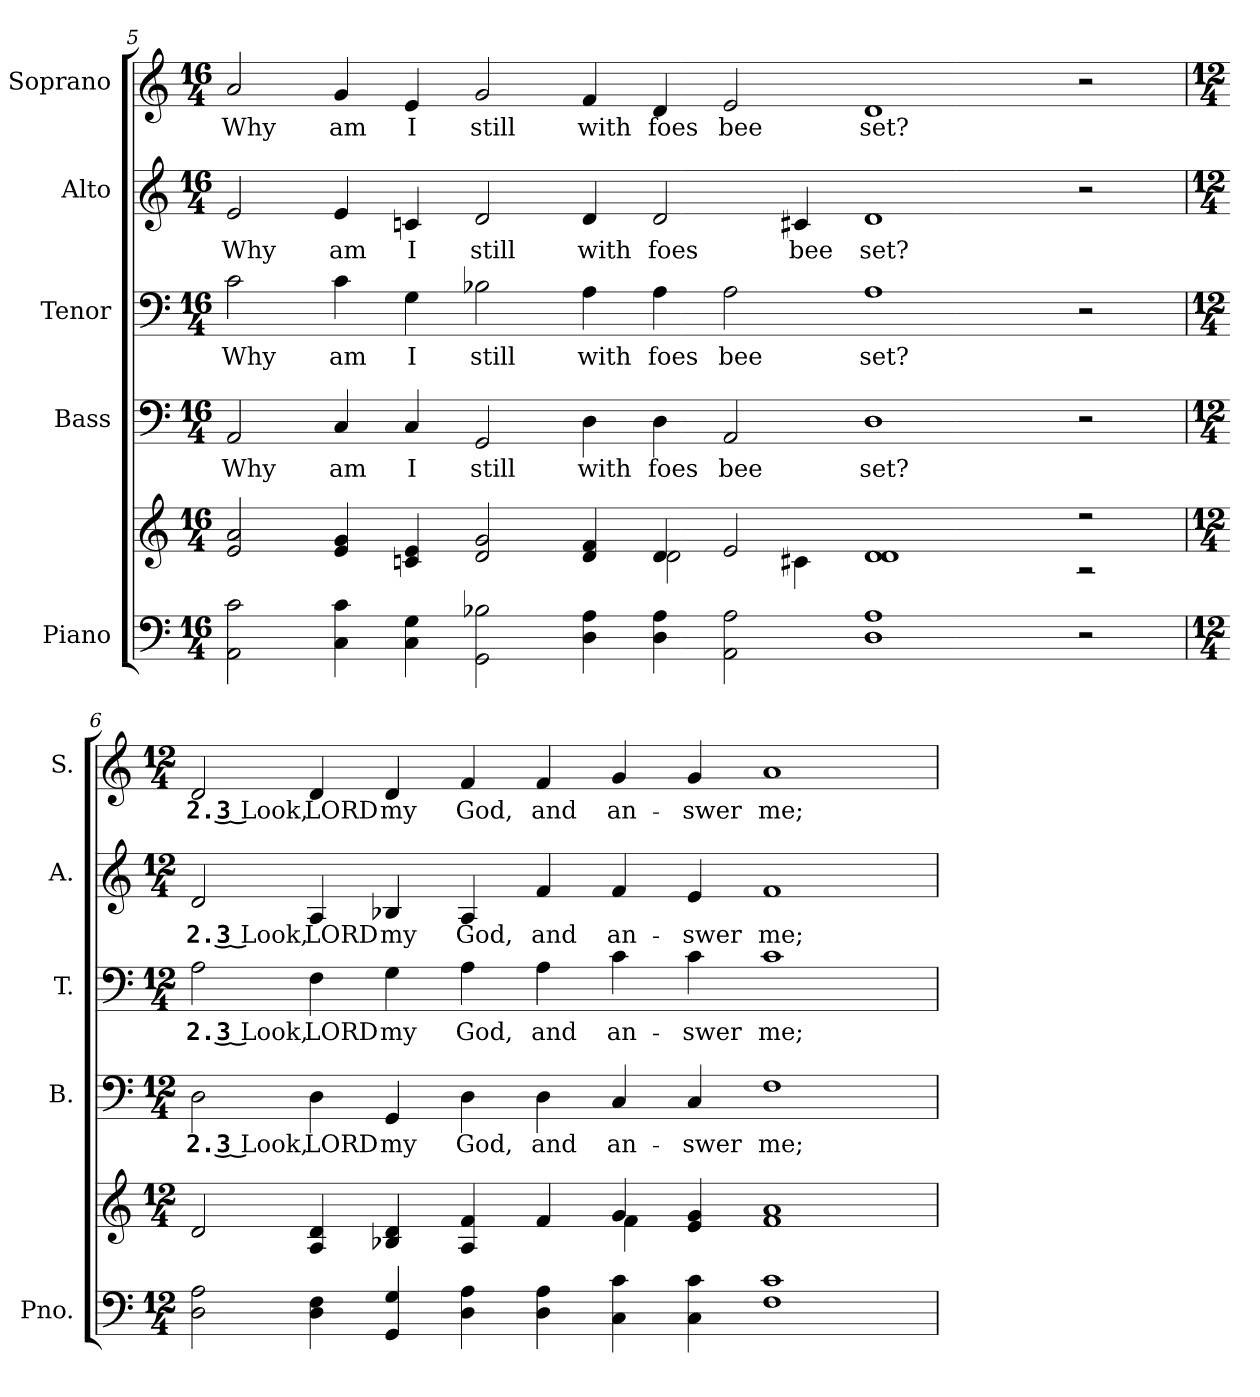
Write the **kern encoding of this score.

**kern	**kern	**kern	**text	**kern	**text	**kern	**text	**kern	**text
*part5	*part5	*part4	*part4	*part3	*part3	*part2	*part2	*part1	*part1
*staff6	*staff5	*staff4	*staff4	*staff3	*staff3	*staff2	*staff2	*staff1	*staff1
*I"Piano	*	*I"Bass	*	*I"Tenor	*	*I"Alto	*	*I"Soprano	*
*I'Pno.	*	*I'B.	*	*I'T.	*	*I'A.	*	*I'S.	*
!!LO:PB:g=z
*clefF4	*clefG2	*clefF4	*	*clefF4	*	*clefG2	*	*clefG2	*
*k[]	*k[]	*k[]	*	*k[]	*	*k[]	*	*k[]	*
*C:	*C:	*C:	*	*C:	*	*C:	*	*C:	*
*M16/4	*M16/4	*M16/4	*	*M16/4	*	*M16/4	*	*M16/4	*
=5	=5	=5	=5	=5	=5	=5	=5	=5	=5
*	*^	*	*	*	*	*	*	*	*
!	!	!	!	!LO:LY:b:color=#000000	!	!	!	!	!	!
!	!	!	!	!	!	!LO:LY:b:color=#000000	!	!	!	!
!	!	!	!	!	!	!	!	!LO:LY:b:color=#000000	!	!
!	!	!	!	!	!	!	!	!	!	!LO:LY:b:color=#000000
2AAi\ 2ci	2ei/ 2ai	1ryy	2AAi/	Why	2ci\	Why	2ei/	Why	2ai/	Why
!	!	!	!	!LO:LY:b:color=#000000	!	!	!	!	!	!
!	!	!	!	!	!	!LO:LY:b:color=#000000	!	!	!	!
!	!	!	!	!	!	!	!	!LO:LY:b:color=#000000	!	!
!	!	!	!	!	!	!	!	!	!	!LO:LY:b:color=#000000
4Ci\ 4ci	4ei/ 4gi	.	4Ci/	am	4ci\	am	4ei/	am	4gi/	am
!	!	!	!	!LO:LY:b:color=#000000	!	!	!	!	!	!
!	!	!	!	!	!	!LO:LY:b:color=#000000	!	!	!	!
!	!	!	!	!	!	!	!	!LO:LY:b:color=#000000	!	!
!	!	!	!	!	!	!	!	!	!	!LO:LY:b:color=#000000
4Ci\ 4Gi	4cni/ 4ei	.	4Ci/	I	4Gi\	I	4cni/	I	4ei/	I
!	!	!	!	!LO:LY:b:color=#000000	!	!	!	!	!	!
!	!	!	!	!	!	!LO:LY:b:color=#000000	!	!	!	!
!	!	!	!	!	!	!	!	!LO:LY:b:color=#000000	!	!
!	!	!	!	!	!	!	!	!	!	!LO:LY:b:color=#000000
2GGi\ 2B-Xi	2di/ 2gi	2ryy	2GGi/	still	2B-Xi\	still	2di/	still	2gi/	still
!	!	!	!	!LO:LY:b:color=#000000	!	!	!	!	!	!
!	!	!	!	!	!	!LO:LY:b:color=#000000	!	!	!	!
!	!	!	!	!	!	!	!	!LO:LY:b:color=#000000	!	!
!	!	!	!	!	!	!	!	!	!	!LO:LY:b:color=#000000
4Di\ 4Ai	4di/ 4fi	4ryy	4Di\	with	4Ai\	with	4di/	with	4fi/	with
!	!	!	!	!LO:LY:b:color=#000000	!	!	!	!	!	!
!	!	!	!	!	!	!LO:LY:b:color=#000000	!	!	!	!
!	!	!	!	!	!	!	!	!LO:LY:b:color=#000000	!	!
!	!	!	!	!	!	!	!	!	!	!LO:LY:b:color=#000000
4Di\ 4Ai	4di/	2di\	4Di\	foes	4Ai\	foes	2di/	foes	4di/	foes
!	!	!	!	!LO:LY:b:color=#000000	!	!	!	!	!	!
!	!	!	!	!	!	!LO:LY:b:color=#000000	!	!	!	!
!	!	!	!	!	!	!	!	!	!	!LO:LY:b:color=#000000
2AAi\ 2Ai	2ei/	.	2AAi/	bee	2Ai\	bee	.	.	2ei/	bee
!	!	!	!	!	!	!	!	!LO:LY:b:color=#000000	!	!
.	.	4c#Xi\	.	.	.	.	4c#Xi/	bee	.	.
!	!	!	!	!LO:LY:b:color=#000000	!	!	!	!	!	!
!	!	!	!	!	!	!LO:LY:b:color=#000000	!	!	!	!
!	!	!	!	!	!	!	!	!LO:LY:b:color=#000000	!	!
!	!	!	!	!	!	!	!	!	!	!LO:LY:b:color=#000000
1Di 1Ai	1di 1di	2ryy	1Di	set?	1Ai	set?	1di	set?	1di	set?
.	.	2ryy	.	.	.	.	.	.	.	.
2r	2r	2r	2r	.	2r	.	2r	.	2r	.
!!LO:PB:g=z
=6	=6	=6	=6	=6	=6	=6	=6	=6	=6	=6
*M12/4	*M12/4	*	*M12/4	*	*M12/4	*	*M12/4	*	*M12/4	*
!	!	!	!	!LO:LY:b:color=#000000	!	!	!	!	!	!
!	!	!	!	!	!	!LO:LY:b:color=#000000	!	!	!	!
!	!	!	!	!	!	!	!	!LO:LY:b:color=#000000	!	!
!	!	!	!	!	!	!	!	!	!	!LO:LY:b:color=#000000
2Di\ 2Ai	2di/	1ryy	2Di\	2. 3 Look,	2Ai\	2. 3 Look,	2di/	2. 3 Look,	2di/	2. 3 Look,
!	!	!	!	!LO:LY:b:color=#000000	!	!	!	!	!	!
!	!	!	!	!	!	!LO:LY:b:color=#000000	!	!	!	!
!	!	!	!	!	!	!	!	!LO:LY:b:color=#000000	!	!
!	!	!	!	!	!	!	!	!	!	!LO:LY:b:color=#000000
4Di\ 4Fi	4Ai/ 4di	.	4Di\	LORD	4Fi\	LORD	4Ai/	LORD	4di/	LORD
!	!	!	!	!LO:LY:b:color=#000000	!	!	!	!	!	!
!	!	!	!	!	!	!LO:LY:b:color=#000000	!	!	!	!
!	!	!	!	!	!	!	!	!LO:LY:b:color=#000000	!	!
!	!	!	!	!	!	!	!	!	!	!LO:LY:b:color=#000000
4GGi/ 4Gi	4B-Xi/ 4di	.	4GGi/	my	4Gi\	my	4B-Xi/	my	4di/	my
!	!	!	!	!LO:LY:b:color=#000000	!	!	!	!	!	!
!	!	!	!	!	!	!LO:LY:b:color=#000000	!	!	!	!
!	!	!	!	!	!	!	!	!LO:LY:b:color=#000000	!	!
!	!	!	!	!	!	!	!	!	!	!LO:LY:b:color=#000000
4Di\ 4Ai	4Ai/ 4fi	2ryy	4Di\	God,	4Ai\	God,	4Ai/	God,	4fi/	God,
!	!	!	!	!LO:LY:b:color=#000000	!	!	!	!	!	!
!	!	!	!	!	!	!LO:LY:b:color=#000000	!	!	!	!
!	!	!	!	!	!	!	!	!LO:LY:b:color=#000000	!	!
!	!	!	!	!	!	!	!	!	!	!LO:LY:b:color=#000000
4Di\ 4Ai	4fi/	.	4Di\	and	4Ai\	and	4fi/	and	4fi/	and
!	!	!	!	!LO:LY:b:color=#000000	!	!	!	!	!	!
!	!	!	!	!	!	!LO:LY:b:color=#000000	!	!	!	!
!	!	!	!	!	!	!	!	!LO:LY:b:color=#000000	!	!
!	!	!	!	!	!	!	!	!	!	!LO:LY:b:color=#000000
4Ci\ 4ci	4gi/	4fi\	4Ci/	an-	4ci\	an-	4fi/	an-	4gi/	an-
!	!	!	!	!LO:LY:b:color=#000000	!	!	!	!	!	!
!	!	!	!	!	!	!LO:LY:b:color=#000000	!	!	!	!
!	!	!	!	!	!	!	!	!LO:LY:b:color=#000000	!	!
!	!	!	!	!	!	!	!	!	!	!LO:LY:b:color=#000000
4Ci\ 4ci	4ei/ 4gi	4ryy	4Ci/	-swer	4ci\	-swer	4ei/	-swer	4gi/	-swer
!	!	!	!	!LO:LY:b:color=#000000	!	!	!	!	!	!
!	!	!	!	!	!	!LO:LY:b:color=#000000	!	!	!	!
!	!	!	!	!	!	!	!	!LO:LY:b:color=#000000	!	!
!	!	!	!	!	!	!	!	!	!	!LO:LY:b:color=#000000
1Fi 1ci	1fi 1ai	1ryy	1Fi	me;	1ci	me;	1fi	me;	1ai	me;
*	*v	*v	*	*	*	*	*	*	*	*
=	=	=	=	=	=	=	=	=	=
*-	*-	*-	*-	*-	*-	*-	*-	*-	*-
